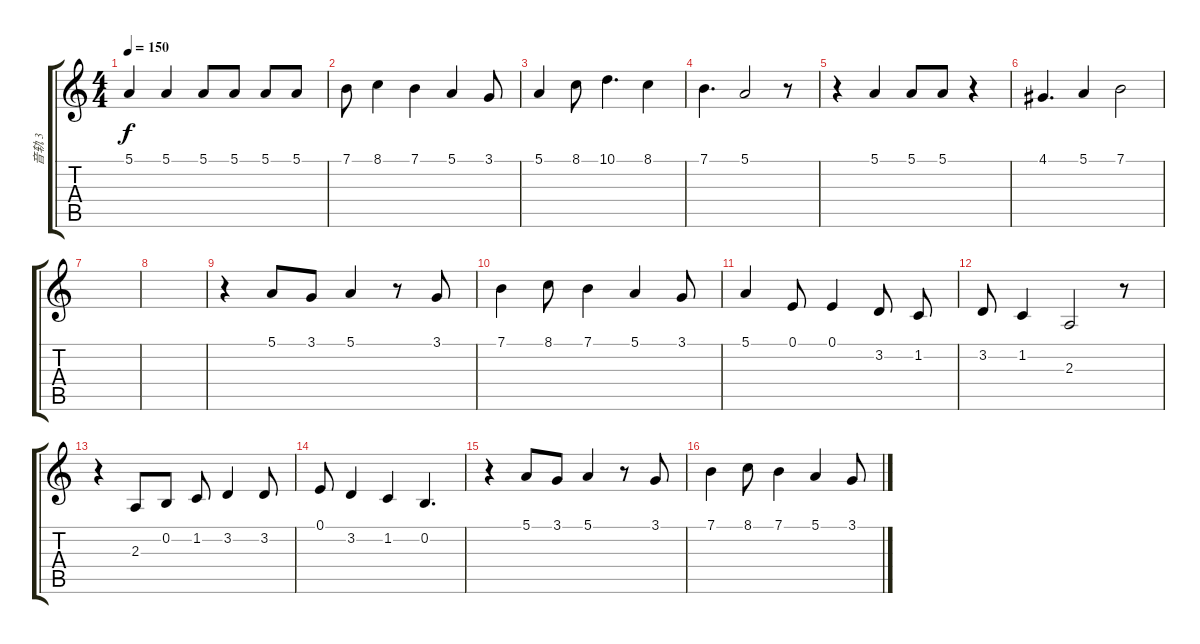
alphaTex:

\track ("音轨 3" "音轨 3") {instrument orchestralharp}
\staff {score tabs}
\tuning (E4 B3 G3 D3 A2 E2) {hide}
\ts (4 4)
\tempo 150
\clef g2
\ks c
5.1.4{dy f} 5.1.4 5.1.8 5.1.8 5.1.8 5.1.8 |
7.1.8 8.1.4 7.1.4 5.1.4 3.1.8 |
5.1.4 8.1.8 10.1.4{d} 8.1.4 |
7.1.4{d} 5.1.2 r.8 |
r.4 5.1.4 5.1.8 5.1.8 r.4 |
4.1.4{d} 5.1.4 7.1.2 |
|
|
r.4 5.1.8 3.1.8 5.1.4 r.8 3.1.8 |
7.1.4 8.1.8 7.1.4 5.1.4 3.1.8 |
5.1.4 0.1.8 0.1.4 3.2.8 1.2.8 |
3.2.8 1.2.4 2.3.2 r.8 |
r.4 2.3.8 0.2.8 1.2.8 3.2.4 3.2.8 |
0.1.8 3.2.4 1.2.4 0.2.4{d} |
r.4 5.1.8 3.1.8 5.1.4 r.8 3.1.8 |
7.1.4 8.1.8 7.1.4 5.1.4 3.1.8
